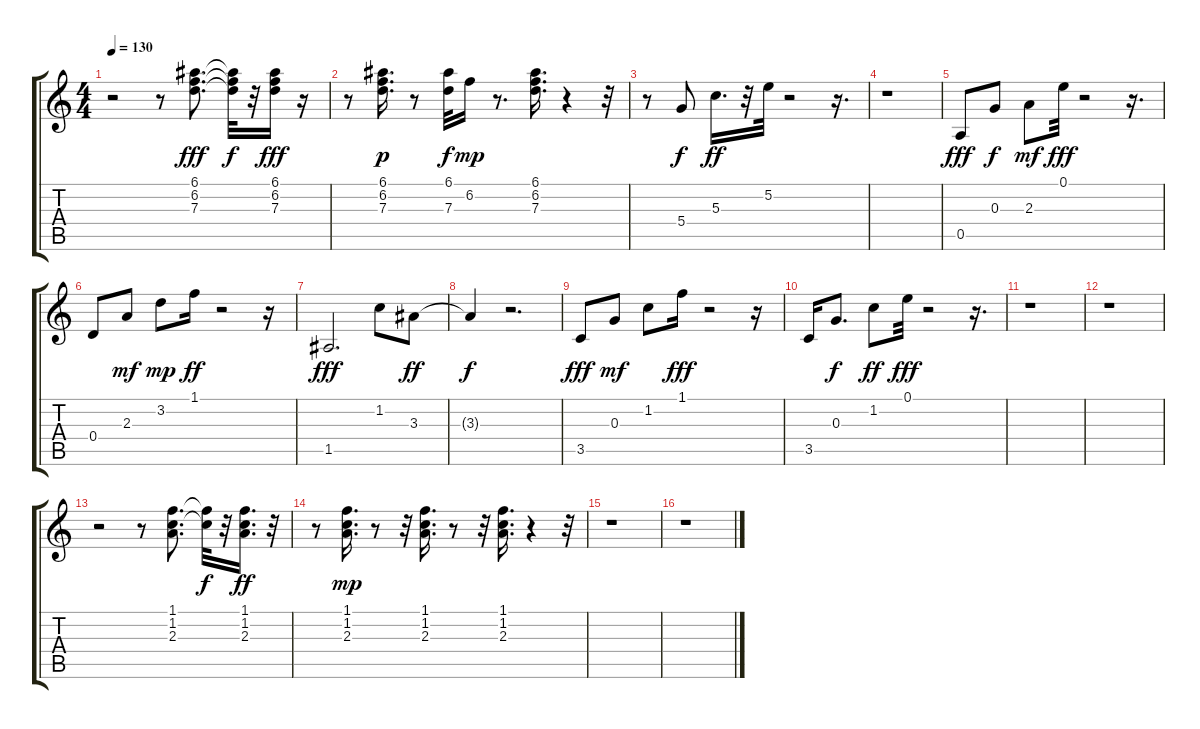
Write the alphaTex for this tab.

\track "" {instrument electricguitarclean}
\staff {score tabs}
\tuning (E4 B3 G3 D3 A2 E2) {hide}
\ts (4 4)
\tempo 130
\clef g2
\ks c
r.2{dy mp} r.8 (6.1 6.2 7.3).8{d dy fff} (6.1{t} 6.2{t} 7.3{t}).32{dy f} r.32 (6.1 6.2 7.3).16{dy fff} r.16 |
r.8 (6.1 6.2 7.3).16{d dy p} r.8 (6.1 7.3).32{dy f} 6.2.16{dy mp} r.8{d} (6.1 6.2 7.3).16{d} r.4 r.32 |
r.8 5.4.8{dy f} 5.3.16{d dy ff} r.32 5.2.32 r.2 r.16{d} |
r.1 |
0.5.8{dy fff} 0.3.8{dy f} 2.3.8{dy mf} 0.1.32{dy fff} r.2 r.16{d} |
0.4.8 2.3.8{dy mf} 3.2.8{dy mp} 1.1.16{dy ff} r.2 r.16 |
1.5.2{d dy fff} 1.2.8 3.3.8{dy ff} |
3.3{t}.4{dy f} r.2{d} |
3.5.8{dy fff} 0.3.8{dy mf} 1.2.8 1.1.16{dy fff} r.2 r.16 |
3.5.16 0.3.8{d dy f} 1.2.8{dy ff} 0.1.32{dy fff} r.2 r.16{d} |
r.1 |
r.1 |
r.2 r.8 (1.1 1.2 2.3).8{d} (1.1{t} 1.2{t}).32{dy f} r.32 (1.1 1.2 2.3).16{d dy ff} r.32 |
r.8 (1.1 1.2 2.3).16{d dy mp} r.8 r.32 (1.1 1.2 2.3).16{d} r.8 r.32 (1.1 1.2 2.3).16{d} r.4 r.32 |
r.1 |
r.1
